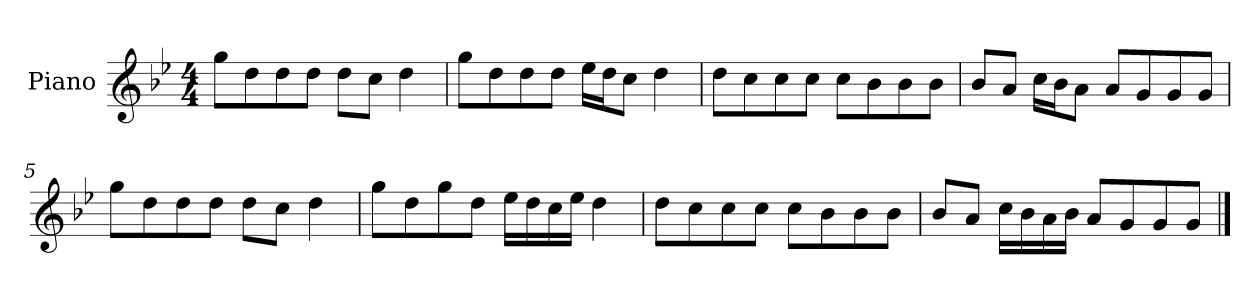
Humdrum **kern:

**kern
*part1
*staff1
*I"Piano
*I'P-no
*clefG2
*k[b-e-]
*M4/4
*MM90
=1
8gg\L
8dd\
8dd\
8dd\J
8dd\L
8cc\J
4dd\
=2
8gg\L
8dd\
8dd\
8dd\J
16ee-\LL
16dd\J
8cc\J
4dd\
=3
8dd\L
8cc\
8cc\
8cc\J
8cc\L
8b-\
8b-\
8b-\J
=4
8b-/L
8a/J
16cc\LL
16b-\J
8a\J
8a/L
8g/
8g/
8g/J
=5
8gg\L
8dd\
8dd\
8dd\J
8dd\L
8cc\J
4dd\
!!LO:LB:g=z
=6
8gg\L
8dd\
8gg\
8dd\J
16ee-\LL
16dd\
16cc\
16ee-\JJ
4dd\
=7
8dd\L
8cc\
8cc\
8cc\J
8cc\L
8b-\
8b-\
8b-\J
=8
8b-/L
8a/J
16cc\LL
16b-\
16a\
16b-\JJ
8a/L
8g/
8g/
8g/J
==
*-
